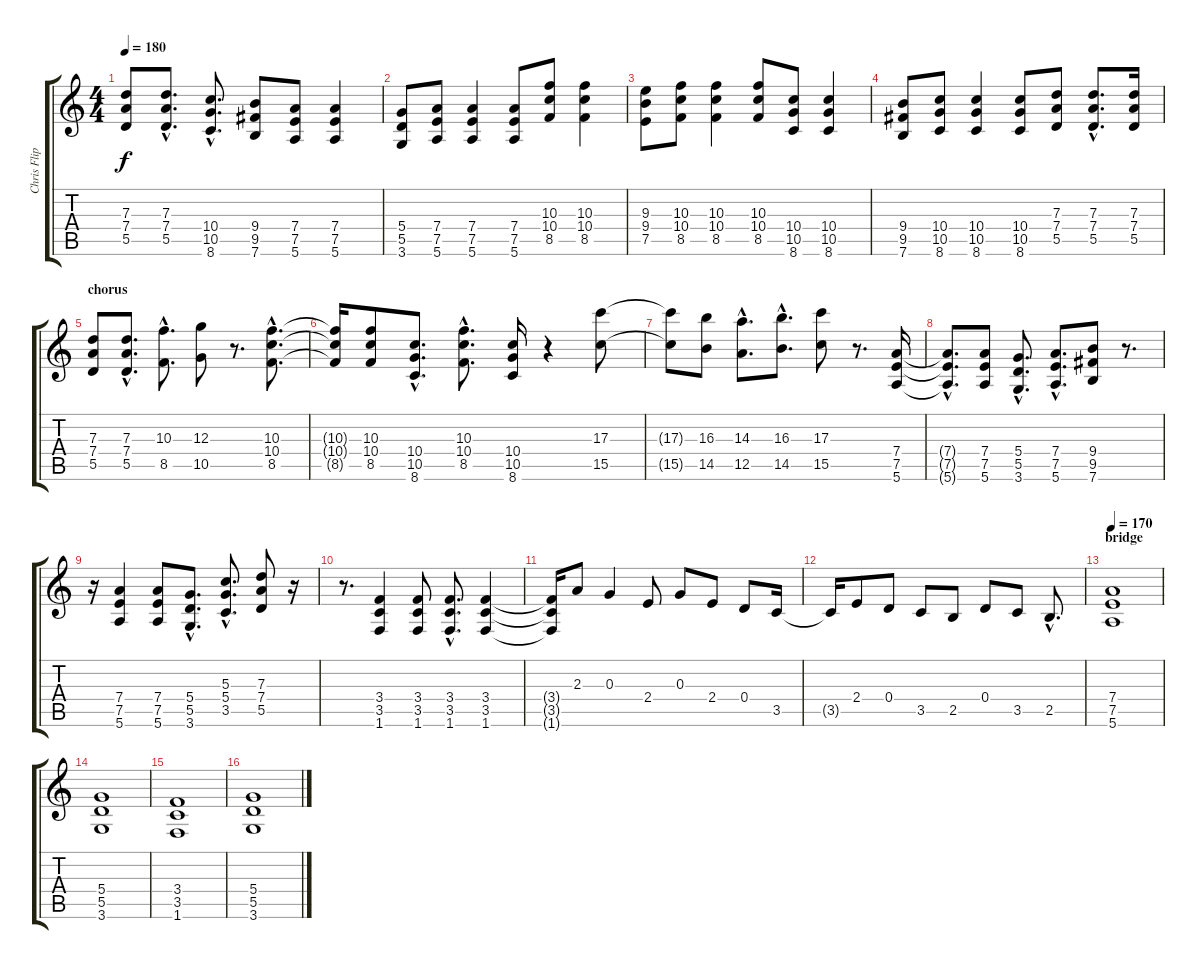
\track ("Chris Flippin" "Chris Flip") {instrument distortionguitar}
\staff {score tabs}
\tuning (E4 B3 G3 D3 A2 E2) {hide}
\ts (4 4)
\tempo 180
\clef g2
\ks c
(7.3 7.4 5.5).8{dy f} (7.3{hac} 7.4{hac} 5.5{hac}).8{d} (10.4{hac} 10.5{hac} 8.6{hac}).8{d} (9.4 9.5 7.6).8 (7.4 7.5 5.6).8 (7.4 7.5 5.6).4 |
(5.4 5.5 3.6).8 (7.4 7.5 5.6).8 (7.4 7.5 5.6).4 (7.4 7.5 5.6).8 (10.3 10.4 8.5).8 (10.3 10.4 8.5).4 |
(9.3 9.4 7.5).8 (10.3 10.4 8.5).8 (10.3 10.4 8.5).4 (10.3 10.4 8.5).8 (10.4 10.5 8.6).8 (10.4 10.5 8.6).4 |
(9.4 9.5 7.6).8 (10.4 10.5 8.6).8 (10.4 10.5 8.6).4 (10.4 10.5 8.6).8 (7.3 7.4 5.5).8 (7.3{hac} 7.4{hac} 5.5{hac}).8{d} (7.3 7.4 5.5).16 |
\section ("" "chorus")
(7.3 7.4 5.5).8 (7.3{hac} 7.4{hac} 5.5{hac}).8{d} (10.3{hac} 8.5{hac}).8{d} (12.3 10.5).8 r.8{d} (10.3{hac} 10.4{hac} 8.5{hac}).8{d} |
(10.3{t} 10.4{t} 8.5{t}).16 (10.3 10.4 8.5).8 (10.4{hac} 10.5{hac} 8.6{hac}).8{d} (10.3{hac} 10.4{hac} 8.5{hac}).8{d} (10.4 10.5 8.6).16 r.4 (17.3 15.5).8 |
(17.3{t} 15.5{t}).8 (16.3 14.5).8 (14.3{hac} 12.5{hac}).8{d} (16.3{hac} 14.5{hac}).8{d} (17.3 15.5).8 r.8{d} (7.4 7.5 5.6).16 |
(7.4{hac t} 7.5{hac t} 5.6{hac t}).8{d} (7.4 7.5 5.6).8 (5.4{hac} 5.5{hac} 3.6{hac}).8{d} (7.4{hac} 7.5{hac} 5.6{hac}).8{d} (9.4 9.5 7.6).8 r.8{d} |
r.16 (7.4 7.5 5.6).4 (7.4 7.5 5.6).8 (5.4{hac} 5.5{hac} 3.6{hac}).8{d} (5.3{hac} 5.4{hac} 3.5{hac}).8{d} (7.3 7.4 5.5).8 r.16 |
r.8{d} (3.4 3.5 1.6).4 (3.4 3.5 1.6).8 (3.4{hac} 3.5{hac} 1.6{hac}).8{d} (3.4 3.5 1.6).4 |
(3.4{t} 3.5{t} 1.6{t}).16 2.3.8 0.3.4 2.4.8 0.3.8 2.4.8 0.4.8 3.5.16 |
3.5{t}.16 2.4.8 0.4.8 3.5.8 2.5.8 0.4.8 3.5.8 2.5{hac}.8{d} |
\section ("" "bridge")
\tempo 170
(7.4 7.5 5.6).1 |
(5.4 5.5 3.6).1 |
(3.4 3.5 1.6).1 |
(5.4 5.5 3.6).1
